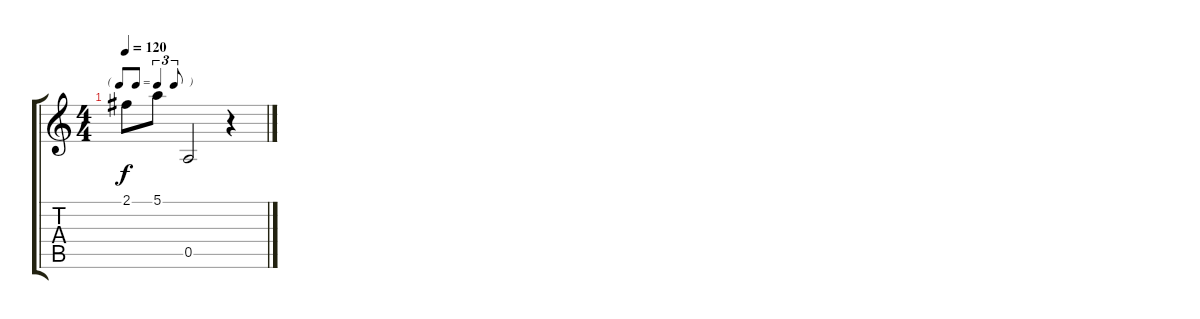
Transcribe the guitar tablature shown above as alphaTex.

\track "" {instrument acousticguitarsteel}
\staff {score tabs}
\tuning (E4 B3 G3 D3 A2 E2) {hide}
\ts (4 4)
\tf triplet8th
\tempo 120
\clef g2
\ks c
2.1.8{dy f} 5.1.8 0.5.2 r.4
